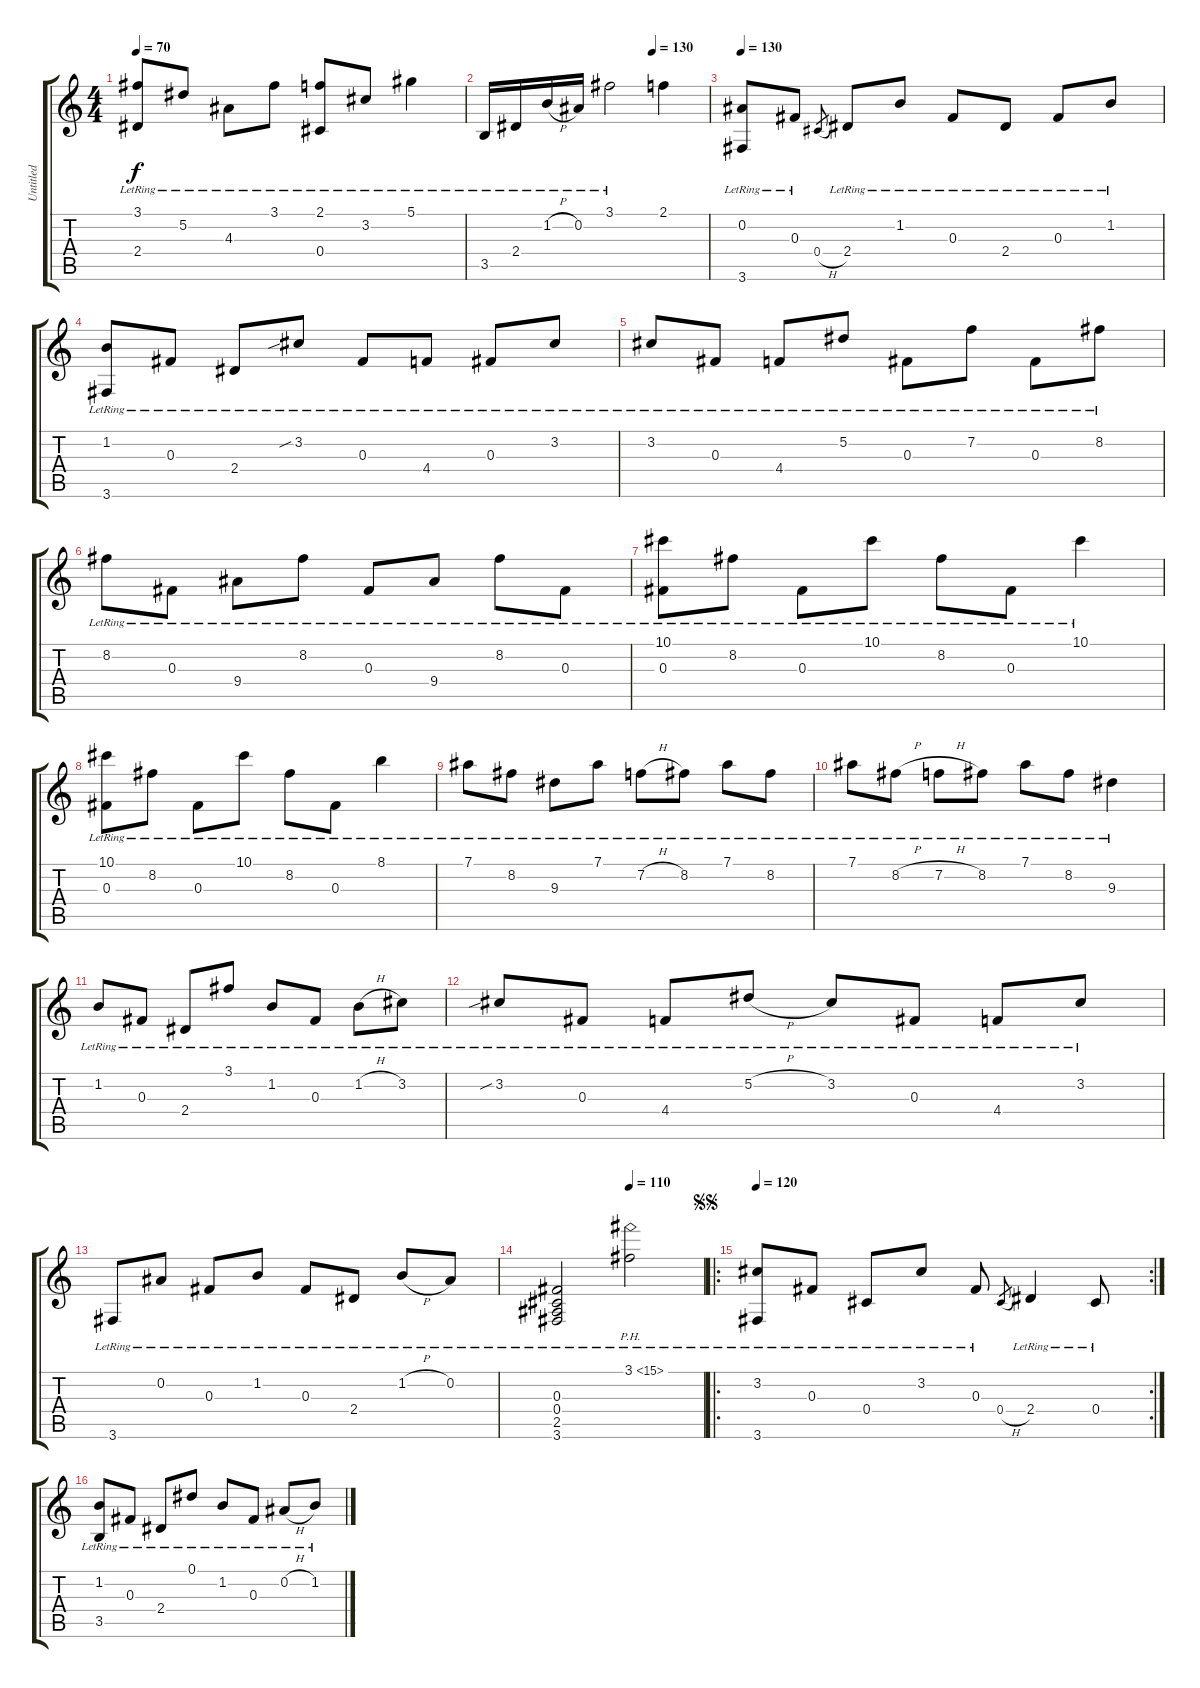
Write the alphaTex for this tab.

\track ("Untitled" "Untitled") {instrument acousticguitarnylon}
\staff {score tabs}
\tuning (Eb4 Bb3 Gb3 Db3 Ab2 Eb2) {hide}
\ts (4 4)
\tempo 70
\clef g2
\ks c
(3.1{lr} 2.4{lr}).8{dy f} 5.2{lr}.8 4.3{lr}.8 3.1{lr}.8 (2.1{lr} 0.4{lr}).8 3.2{lr}.8 5.1{lr}.4 |
\tempo (130 0.75)
3.5{lr}.16 2.4{lr}.16 1.2{h lr}.16 0.2{lr}.16 3.1{lr}.2 2.1.4 |
\tempo 130
(0.2{lr} 3.6{lr}).8 0.3{lr}.8 0.4{h}.8{gr} 2.4{lr}.8 1.2{lr}.8 0.3{lr}.8 2.4{lr}.8 0.3{lr}.8 1.2{lr}.8 |
(1.2{lr} 3.6{lr}).8 0.3{lr}.8 2.4{lr}.8 3.2{sib lr}.8 0.3{lr}.8 4.4{lr}.8 0.3{lr}.8 3.2{lr}.8 |
3.2{lr}.8 0.3{lr}.8 4.4{lr}.8 5.2{lr}.8 0.3{lr}.8 7.2{lr}.8 0.3{lr}.8 8.2{lr}.8 |
8.2{lr}.8 0.3{lr}.8 9.4{lr}.8 8.2{lr}.8 0.3{lr}.8 9.4{lr}.8 8.2{lr}.8 0.3{lr}.8 |
(10.1{lr} 0.3{lr}).8 8.2{lr}.8 0.3{lr}.8 10.1{lr}.8 8.2{lr}.8 0.3{lr}.8 10.1{lr}.4 |
(10.1{lr} 0.3{lr}).8 8.2{lr}.8 0.3{lr}.8 10.1{lr}.8 8.2{lr}.8 0.3{lr}.8 8.1{lr}.4 |
7.1{lr}.8 8.2{lr}.8 9.3{lr}.8 7.1{lr}.8 7.2{h lr}.8 8.2{lr}.8 7.1{lr}.8 8.2{lr}.8 |
7.1{lr}.8 8.2{h lr}.8 7.2{h lr}.8 8.2{lr}.8 7.1{lr}.8 8.2{lr}.8 9.3{lr}.4 |
1.2{lr}.8 0.3{lr}.8 2.4{lr}.8 3.1{lr}.8 1.2{lr}.8 0.3{lr}.8 1.2{h lr}.8 3.2{lr}.8 |
3.2{sib lr}.8 0.3{lr}.8 4.4{lr}.8 5.2{h lr}.8 3.2{lr}.8 0.3{lr}.8 4.4{lr}.8 3.2{lr}.8 |
3.6{lr}.8 0.2{lr}.8 0.3{lr}.8 1.2{lr}.8 0.3{lr}.8 2.4{lr}.8 1.2{h lr}.8 0.2{lr}.8 |
\tempo (110 0.5)
(0.3{lr} 0.4{lr} 2.5{lr} 3.6{lr}).2 3.1{ph 12 lr}.2 |
\ro
\rc 2
\jump segnosegno
\tempo 120
(3.2{lr} 3.6{lr}).8 0.3{lr}.8 0.4{lr}.8 3.2{lr}.8 0.3{lr}.8 0.4{h}.8{gr} 2.4{lr}.4 0.4{lr}.8 |
(1.2{lr} 3.5{lr}).8 0.3{lr}.8 2.4{lr}.8 0.1{lr}.8 1.2{lr}.8 0.3{lr}.8 0.2{h lr}.8 1.2{lr}.8
